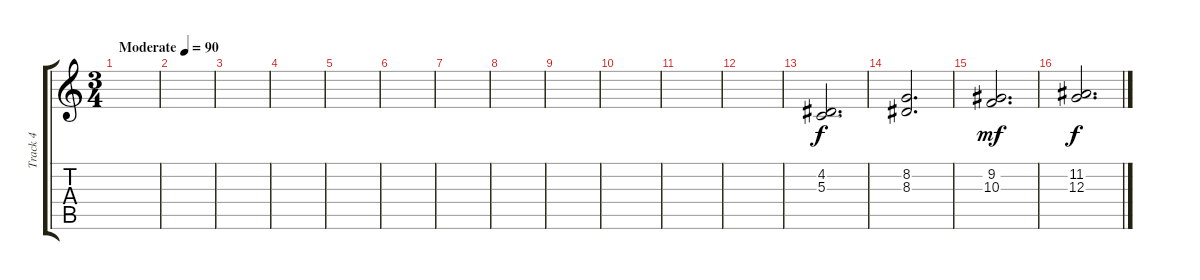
\track ("Track 4" "Track 4") {instrument stringensemble2}
\staff {score tabs}
\tuning (E4 B3 G3 D3 A2 D2) {hide}
\ts (3 4)
\tempo (90 "Moderate")
\clef g2
\ks c
|
|
|
|
|
|
|
|
|
|
|
|
(4.2 5.3).2{d} |
(8.2 8.3).2{d} |
(9.2 10.3).2{d dy mf} |
(11.2 12.3).2{d dy f}
